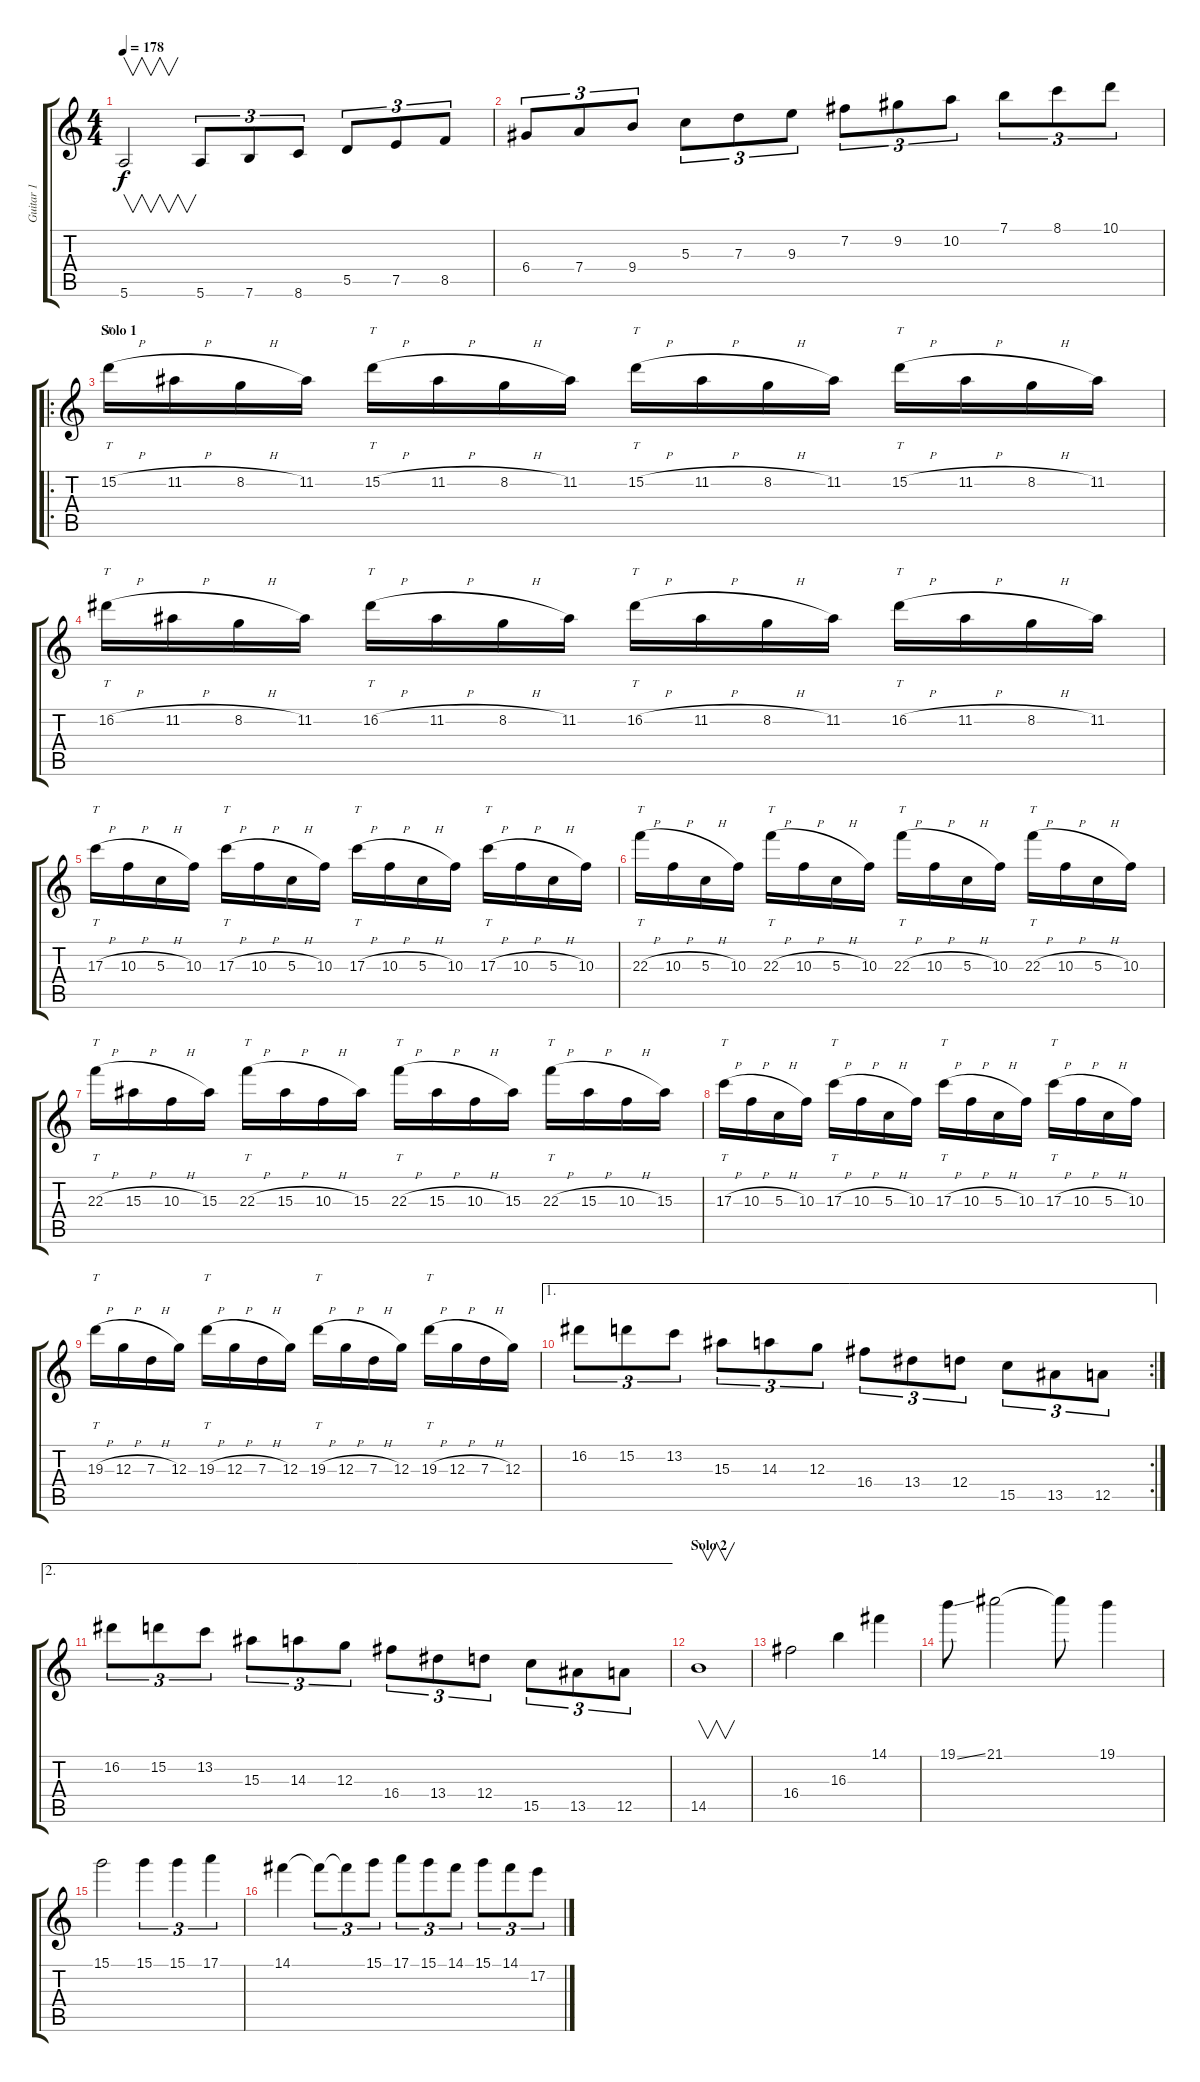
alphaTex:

\track ("Guitar 1" "Guitar 1") {instrument distortionguitar}
\staff {score tabs}
\tuning (E4 B3 G3 D3 A2 E2) {hide}
\ts (4 4)
\tempo 178
\clef g2
\ks c
5.6.2{v dy f} 5.6.8{tu (3 2)} 7.6.8{tu (3 2)} 8.6.8{tu (3 2)} 5.5.8{tu (3 2)} 7.5.8{tu (3 2)} 8.5.8{tu (3 2)} |
6.4.8{tu (3 2)} 7.4.8{tu (3 2)} 9.4.8{tu (3 2)} 5.3.8{tu (3 2)} 7.3.8{tu (3 2)} 9.3.8{tu (3 2)} 7.2.8{tu (3 2)} 9.2.8{tu (3 2)} 10.2.8{tu (3 2)} 7.1.8{tu (3 2)} 8.1.8{tu (3 2)} 10.1.8{tu (3 2)} |
\ro
\section ("" "Solo 1")
15.2{h}.16{tt} 11.2{h}.16 8.2{h}.16 11.2.16 15.2{h}.16{tt} 11.2{h}.16 8.2{h}.16 11.2.16 15.2{h}.16{tt} 11.2{h}.16 8.2{h}.16 11.2.16 15.2{h}.16{tt} 11.2{h}.16 8.2{h}.16 11.2.16 |
16.2{h}.16{tt} 11.2{h}.16 8.2{h}.16 11.2.16 16.2{h}.16{tt} 11.2{h}.16 8.2{h}.16 11.2.16 16.2{h}.16{tt} 11.2{h}.16 8.2{h}.16 11.2.16 16.2{h}.16{tt} 11.2{h}.16 8.2{h}.16 11.2.16 |
17.3{h}.16{tt} 10.3{h}.16 5.3{h}.16 10.3.16 17.3{h}.16{tt} 10.3{h}.16 5.3{h}.16 10.3.16 17.3{h}.16{tt} 10.3{h}.16 5.3{h}.16 10.3.16 17.3{h}.16{tt} 10.3{h}.16 5.3{h}.16 10.3.16 |
22.3{h}.16{tt} 10.3{h}.16 5.3{h}.16 10.3.16 22.3{h}.16{tt} 10.3{h}.16 5.3{h}.16 10.3.16 22.3{h}.16{tt} 10.3{h}.16 5.3{h}.16 10.3.16 22.3{h}.16{tt} 10.3{h}.16 5.3{h}.16 10.3.16 |
22.3{h}.16{tt} 15.3{h}.16 10.3{h}.16 15.3.16 22.3{h}.16{tt} 15.3{h}.16 10.3{h}.16 15.3.16 22.3{h}.16{tt} 15.3{h}.16 10.3{h}.16 15.3.16 22.3{h}.16{tt} 15.3{h}.16 10.3{h}.16 15.3.16 |
17.3{h}.16{tt} 10.3{h}.16 5.3{h}.16 10.3.16 17.3{h}.16{tt} 10.3{h}.16 5.3{h}.16 10.3.16 17.3{h}.16{tt} 10.3{h}.16 5.3{h}.16 10.3.16 17.3{h}.16{tt} 10.3{h}.16 5.3{h}.16 10.3.16 |
19.3{h}.16{tt} 12.3{h}.16 7.3{h}.16 12.3.16 19.3{h}.16{tt} 12.3{h}.16 7.3{h}.16 12.3.16 19.3{h}.16{tt} 12.3{h}.16 7.3{h}.16 12.3.16 19.3{h}.16{tt} 12.3{h}.16 7.3{h}.16 12.3.16 |
\ae 1
\rc 2
16.2.8{tu (3 2)} 15.2.8{tu (3 2)} 13.2.8{tu (3 2)} 15.3.8{tu (3 2)} 14.3.8{tu (3 2)} 12.3.8{tu (3 2)} 16.4.8{tu (3 2)} 13.4.8{tu (3 2)} 12.4.8{tu (3 2)} 15.5.8{tu (3 2)} 13.5.8{tu (3 2)} 12.5.8{tu (3 2)} |
\ae 2
16.2.8{tu (3 2)} 15.2.8{tu (3 2)} 13.2.8{tu (3 2)} 15.3.8{tu (3 2)} 14.3.8{tu (3 2)} 12.3.8{tu (3 2)} 16.4.8{tu (3 2)} 13.4.8{tu (3 2)} 12.4.8{tu (3 2)} 15.5.8{tu (3 2)} 13.5.8{tu (3 2)} 12.5.8{tu (3 2)} |
\section ("" "Solo 2")
14.5.1{v} |
16.4.2 16.3.4 14.1.4 |
19.1{ss}.8 21.1.2 21.1{t}.8 19.1.4 |
15.1.2 15.1.4{tu (3 2)} 15.1.4{tu (3 2)} 17.1.4{tu (3 2)} |
14.1.4 14.1{t}.8{tu (3 2)} 14.1{t}.8{tu (3 2)} 15.1.8{tu (3 2)} 17.1.8{tu (3 2)} 15.1.8{tu (3 2)} 14.1.8{tu (3 2)} 15.1.8{tu (3 2)} 14.1.8{tu (3 2)} 17.2.8{tu (3 2)}
